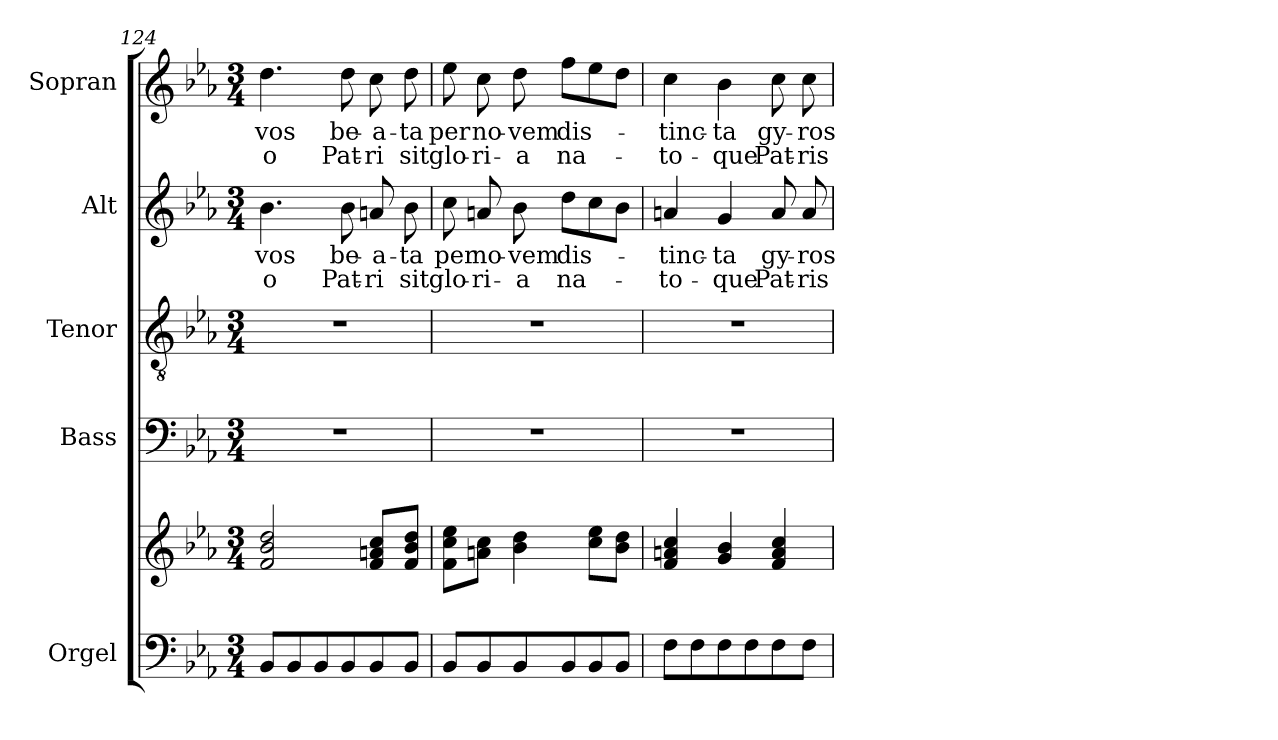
**kern	**kern	**kern	**kern	**kern	**text	**text	**kern	**text	**text
*part5	*part5	*part4	*part3	*part2	*part2	*part2	*part1	*part1	*part1
*staff6	*staff5	*staff4	*staff3	*staff2	*staff2	*staff2	*staff1	*staff1	*staff1
*I"Orgel	*	*I"Bass	*I"Tenor	*I"Alt	*	*	*I"Sopran	*	*
*I'Org.	*	*I'B.	*I'T.	*I'A.	*	*	*I'S.	*	*
*clefF4	*clefG2	*clefF4	*clefGv2	*clefG2	*	*	*clefG2	*	*
*k[b-e-a-]	*k[b-e-a-]	*k[b-e-a-]	*k[b-e-a-]	*k[b-e-a-]	*	*	*k[b-e-a-]	*	*
*E-:	*E-:	*E-:	*E-:	*E-:	*	*	*E-:	*	*
*M3/4	*M3/4	*M3/4	*M3/4	*M3/4	*	*	*M3/4	*	*
=124	=124	=124	=124	=124	=124	=124	=124	=124	=124
!	!	!	!	!	!LO:LY:b	!LO:LY:b	!	!LO:LY:b	!LO:LY:b
8BB-/L	2f/ 2b-/ 2dd/	2.r	2.r	4.b-\	vos	-o	4.dd\	vos	-o
8BB-/	.	.	.	.	.	.	.	.	.
8BB-/	.	.	.	.	.	.	.	.	.
!	!	!	!	!	!LO:LY:b	!LO:LY:b	!	!LO:LY:b	!LO:LY:b
8BB-/	.	.	.	8b-\	be-	Pat-	8dd\	be-	Pat-
!	!	!	!	!	!LO:LY:b	!LO:LY:b	!	!LO:LY:b	!LO:LY:b
8BB-/	8f/ 8an/ 8cc/L	.	.	8an/	-a-	-ri	8cc\	-a-	-ri
!	!	!	!	!	!LO:LY:b	!LO:LY:b	!	!LO:LY:b	!LO:LY:b
8BB-/J	8f/ 8b-/ 8dd/J	.	.	8b-\	-ta	sit	8dd\	-ta	sit
=125	=125	=125	=125	=125	=125	=125	=125	=125	=125
!	!	!	!	!	!LO:LY:b	!LO:LY:b	!	!LO:LY:b	!LO:LY:b
8BB-/L	8f\ 8cc\ 8ee-\L	2.r	2.r	8cc\	per	glo-	8ee-\	per	glo-
!	!	!	!	!	!LO:LY:b	!LO:LY:b	!	!LO:LY:b	!LO:LY:b
8BB-/	8an\ 8cc\J	.	.	8an/	no-	-ri-	8cc\	no-	-ri-
!	!	!	!	!	!LO:LY:b	!LO:LY:b	!	!LO:LY:b	!LO:LY:b
8BB-/	4b-\ 4dd\	.	.	8b-\	-vem	-a	8dd\	-vem	-a
!	!	!	!	!	!LO:LY:b	!LO:LY:b	!	!LO:LY:b	!LO:LY:b
8BB-/	.	.	.	8dd\L	dis-	na-	8ff\L	dis-	na-
8BB-/	8cc\ 8ee-\L	.	.	8cc\	.	.	8ee-\	.	.
8BB-/J	8b-\ 8dd\J	.	.	8b-\J	.	.	8dd\J	.	.
!!LO:LB:g=z
=126	=126	=126	=126	=126	=126	=126	=126	=126	=126
!	!	!	!	!	!LO:LY:b	!LO:LY:b	!	!LO:LY:b	!LO:LY:b
8F\L	4f/ 4an/ 4cc/	2.r	2.r	4an/	-tinc-	-to-	4cc\	-tinc-	-to-
8F\	.	.	.	.	.	.	.	.	.
!	!	!	!	!	!LO:LY:b	!LO:LY:b	!	!LO:LY:b	!LO:LY:b
8F\	4g/ 4b-/	.	.	4g/	-ta	-que	4b-\	-ta	-que
8F\	.	.	.	.	.	.	.	.	.
!	!	!	!	!	!LO:LY:b	!LO:LY:b	!	!LO:LY:b	!LO:LY:b
8F\	4f/ 4a/ 4cc/	.	.	8a/	gy-	Pat-	8cc\	gy-	Pat-
!	!	!	!	!	!LO:LY:b	!LO:LY:b	!	!LO:LY:b	!LO:LY:b
8F\J	.	.	.	8a/	-ros	-ris	8cc\	-ros	-ris
=	=	=	=	=	=	=	=	=	=
*-	*-	*-	*-	*-	*-	*-	*-	*-	*-
